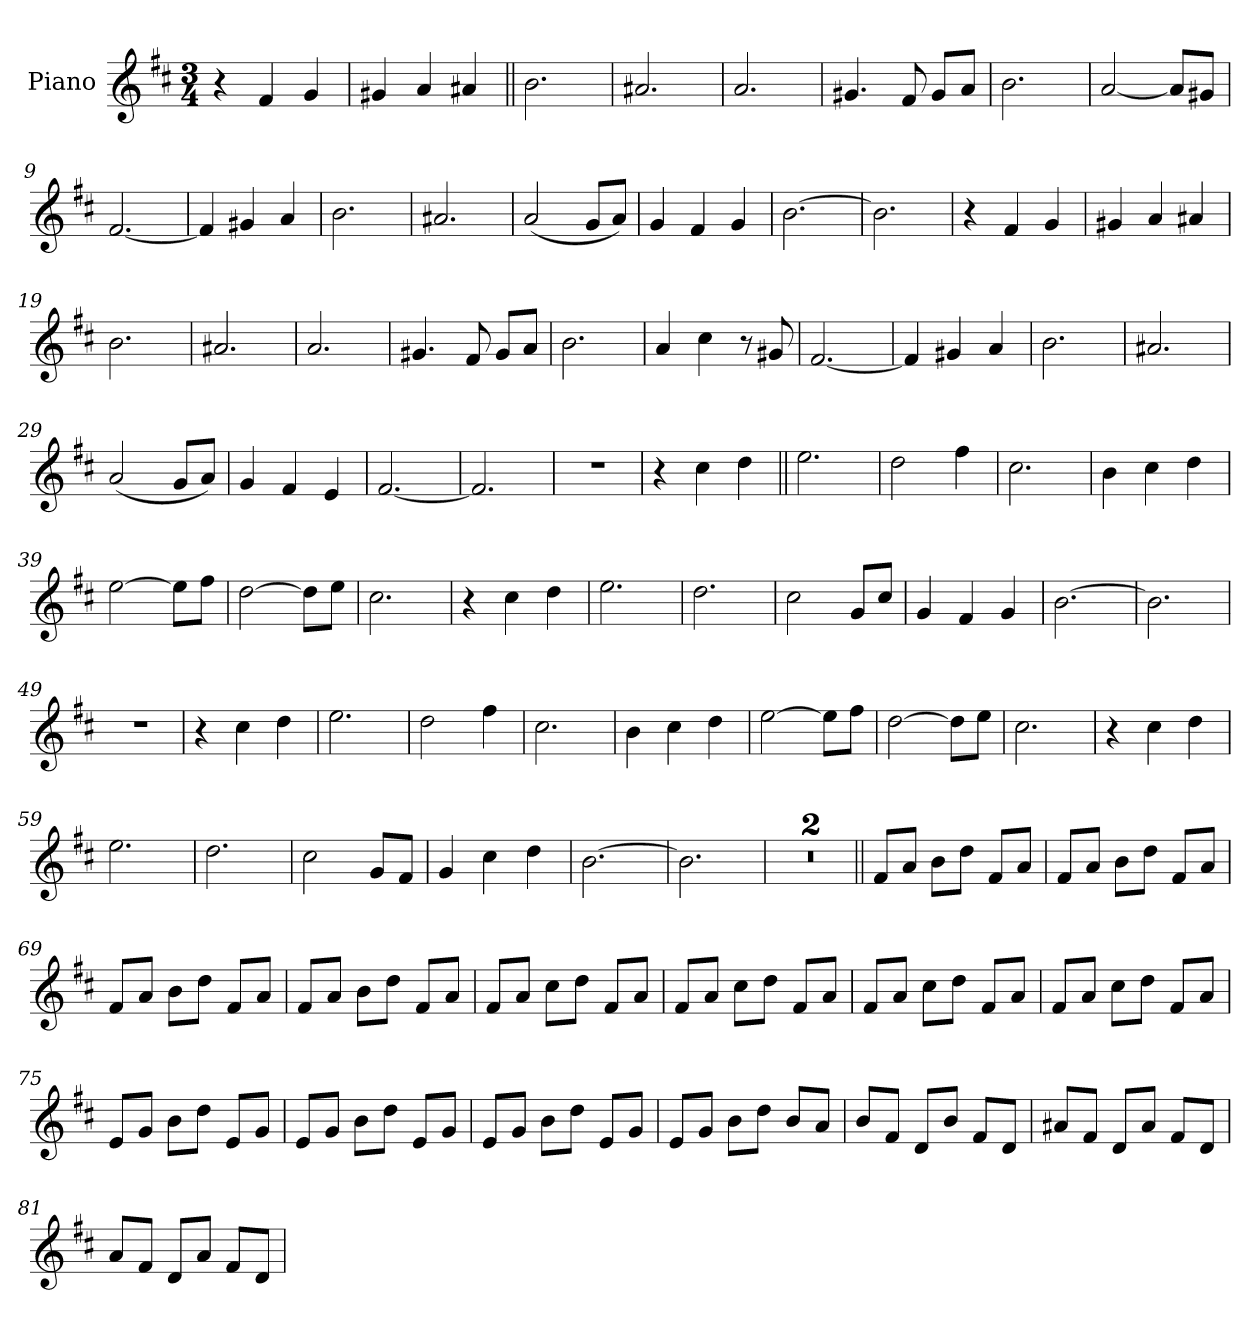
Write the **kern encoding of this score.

**kern
*part1
*staff1
*I"Piano
*I'Pno.
*clefG2
*k[f#c#]
*M3/4
*MM240
=1
4r
4f#
4g
=2
4g#X
4a
4a#X
=3||
2.b
=4
2.a#X
=5
2.a
=6
4.g#X
8f#
8g#L
8aJ
=7
2.b
=8
[2a
8aL]
8g#XJ
=9
[2.f#
=10
4f#]
4g#X
4a
=11
2.b
=12
2.a#X
=13
(2a
8gL
8aJ)
=14
4g
4f#
4g
=15
[2.b
=16
2.b]
=17
4r
4f#
4g
=18
4g#X
4a
4a#X
=19
2.b
=20
2.a#X
=21
2.a
=22
4.g#X
8f#
8g#L
8aJ
=23
2.b
=24
4a
4cc#
8r
8g#X
=25
[2.f#
=26
4f#]
4g#X
4a
=27
2.b
=28
2.a#X
=29
(2a
8gL
8aJ)
=30
4g
4f#
4e
=31
[2.f#
=32
2.f#]
=33
2.r
=34
4r
4cc#
4dd
=35||
2.ee
=36
2dd
4ff#
=37
2.cc#
=38
4b
4cc#
4dd
=39
[2ee
8eeL]
8ff#J
=40
[2dd
8ddL]
8eeJ
=41
2.cc#
=42
4r
4cc#
4dd
=43
2.ee
=44
2.dd
=45
2cc#
8gL
8cc#J
=46
4g
4f#
4g
=47
[2.b
=48
2.b]
=49
2.r
=50
4r
4cc#
4dd
=51
2.ee
=52
2dd
4ff#
=53
2.cc#
=54
4b
4cc#
4dd
=55
[2ee
8eeL]
8ff#J
=56
[2dd
8ddL]
8eeJ
=57
2.cc#
=58
4r
4cc#
4dd
=59
2.ee
=60
2.dd
=61
2cc#
8gL
8f#J
=62
4g
4cc#
4dd
=63
[2.b
=64
2.b]
=65
2.r
=66
2.r
=67||
8f#L
8aJ
8bL
8ddJ
8f#L
8aJ
=68
8f#L
8aJ
8bL
8ddJ
8f#L
8aJ
=69
8f#L
8aJ
8bL
8ddJ
8f#L
8aJ
=70
8f#L
8aJ
8bL
8ddJ
8f#L
8aJ
=71
8f#L
8aJ
8cc#L
8ddJ
8f#L
8aJ
=72
8f#L
8aJ
8cc#L
8ddJ
8f#L
8aJ
=73
8f#L
8aJ
8cc#L
8ddJ
8f#L
8aJ
=74
8f#L
8aJ
8cc#L
8ddJ
8f#L
8aJ
=75
8eL
8gJ
8bL
8ddJ
8eL
8gJ
=76
8eL
8gJ
8bL
8ddJ
8eL
8gJ
=77
8eL
8gJ
8bL
8ddJ
8eL
8gJ
=78
8eL
8gJ
8bL
8ddJ
8bL
8aJ
=79
8bL
8f#J
8dL
8bJ
8f#L
8dJ
=80
8a#XL
8f#J
8dL
8a#J
8f#L
8dJ
=81
8aL
8f#J
8dL
8aJ
8f#L
8dJ
=
*-
